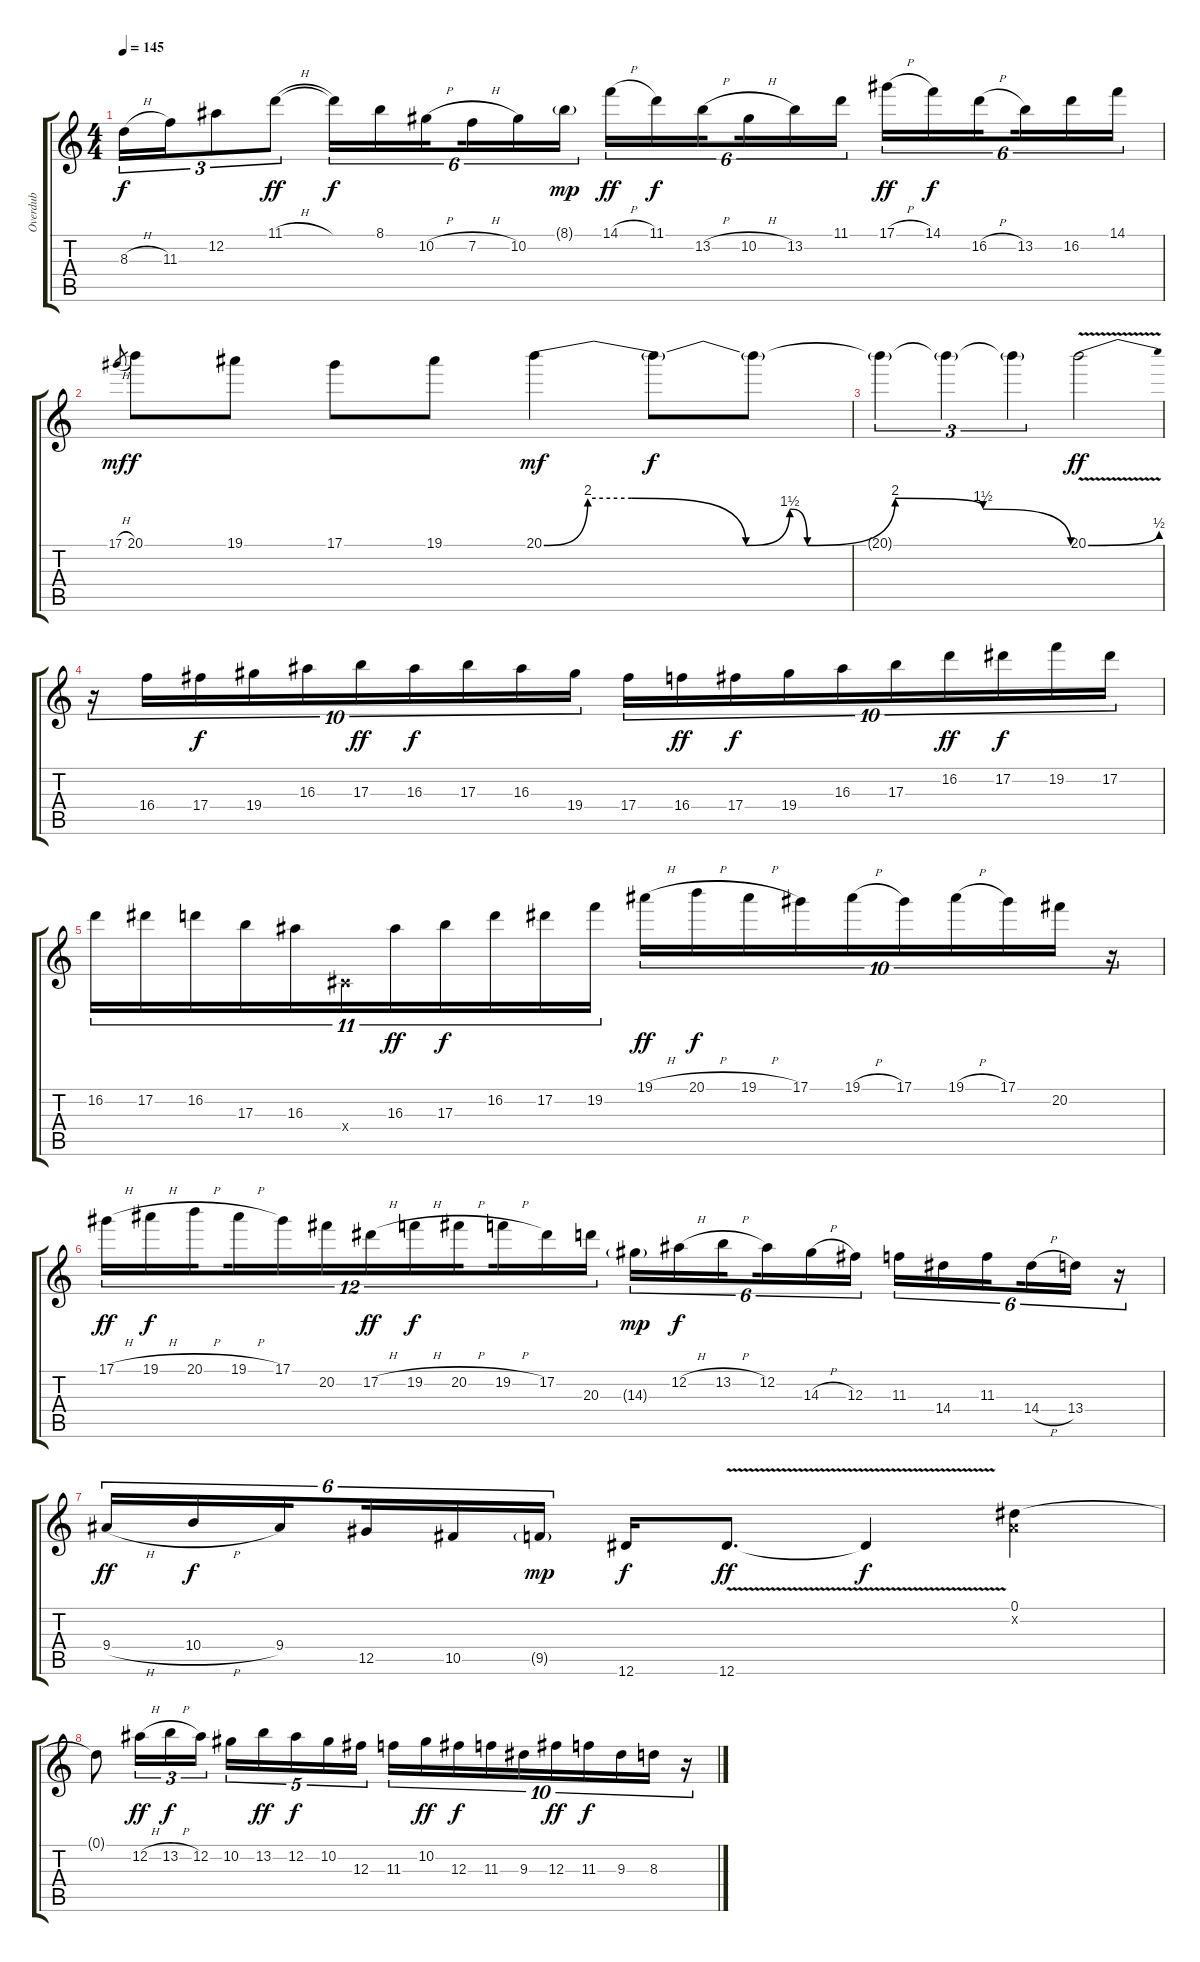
\track ("Overdub" "Overdub") {instrument fretlessbass}
\staff {score tabs}
\tuning (Eb4 Bb3 Gb3 Db3 Ab2 Eb2) {hide}
\ts (4 4)
\tempo 145
\clef g2
\ks c
8.3{h}.16{tu (3 2) dy f} 11.3.16{tu (3 2)} 12.2.8{tu (3 2)} 11.1{h}.8{tu (3 2) dy ff} 11.1{t}.16{tu (6 4) dy f} 8.1.16{tu (6 4)} 10.2{h}.16{tu (6 4) beam splitsecondary} 7.2{h}.16{tu (6 4)} 10.2.16{tu (6 4)} 8.1{g}.16{tu (6 4) dy mp} 14.1{h}.16{tu (6 4) dy ff} 11.1.16{tu (6 4) dy f} 13.2{h}.16{tu (6 4) beam splitsecondary} 10.2{h}.16{tu (6 4)} 13.2.16{tu (6 4)} 11.1.16{tu (6 4)} 17.1{h}.16{tu (6 4) dy ff} 14.1.16{tu (6 4) dy f} 16.2{h}.16{tu (6 4) beam splitsecondary} 13.2.16{tu (6 4)} 16.2.16{tu (6 4)} 14.1.16{tu (6 4)} |
17.1{h}.8{gr dy mf} 20.1.8{dy f} 19.1.8 17.1.8 19.1.8 20.1{be (custom 0 0 5 8 10 8 23 0 28 6 30 0 40 8 50 6 60 0)}.4{dy mf} 20.1{t}.8{dy f} 20.1{t}.8 |
20.1{t}.4{tu (3 2)} 20.1{t}.4{tu (3 2)} 20.1{t}.4{tu (3 2)} 20.1{be (bend 0 0 60 2) v}.2{dy ff} |
r.16{tu (10 8)} 16.4.16{tu (10 8)} 17.4.16{tu (10 8) dy f} 19.4.16{tu (10 8)} 16.3.16{tu (10 8)} 17.3.16{tu (10 8) dy ff} 16.3.16{tu (10 8) dy f} 17.3.16{tu (10 8)} 16.3.16{tu (10 8)} 19.4.16{tu (10 8)} 17.4.16{tu (10 8)} 16.4.16{tu (10 8) dy ff} 17.4.16{tu (10 8) dy f} 19.4.16{tu (10 8)} 16.3.16{tu (10 8)} 17.3.16{tu (10 8)} 16.2.16{tu (10 8) dy ff} 17.2.16{tu (10 8) dy f} 19.2.16{tu (10 8)} 17.2.16{tu (10 8)} |
16.2.16{tu (11 8)} 17.2.16{tu (11 8)} 16.2.16{tu (11 8)} 17.3.16{tu (11 8)} 16.3.16{tu (11 8)} 0.4{x}.16{tu (11 8)} 16.3.16{tu (11 8) dy ff} 17.3.16{tu (11 8) dy f} 16.2.16{tu (11 8)} 17.2.16{tu (11 8)} 19.2.16{tu (11 8)} 19.1{h}.16{tu (10 8) dy ff} 20.1{h}.16{tu (10 8) dy f} 19.1{h}.16{tu (10 8)} 17.1.16{tu (10 8)} 19.1{h}.16{tu (10 8)} 17.1.16{tu (10 8)} 19.1{h}.16{tu (10 8)} 17.1.16{tu (10 8)} 20.2.16{tu (10 8)} r.16{tu (10 8)} |
17.1{h}.16{tu (12 8) dy ff} 19.1{h}.16{tu (12 8) dy f} 20.1{h}.16{tu (12 8) beam splitsecondary} 19.1{h}.16{tu (12 8)} 17.1.16{tu (12 8)} 20.2.16{tu (12 8)} 17.2{h}.16{tu (12 8) dy ff} 19.2{h}.16{tu (12 8) dy f} 20.2{h}.16{tu (12 8) beam splitsecondary} 19.2{h}.16{tu (12 8)} 17.2.16{tu (12 8)} 20.3.16{tu (12 8)} 14.3{g}.16{tu (6 4) dy mp} 12.2{h}.16{tu (6 4) dy f} 13.2{h}.16{tu (6 4) beam splitsecondary} 12.2.16{tu (6 4)} 14.3{h}.16{tu (6 4)} 12.3.16{tu (6 4)} 11.3.16{tu (6 4)} 14.4.16{tu (6 4)} 11.3.16{tu (6 4) beam splitsecondary} 14.4{h}.16{tu (6 4)} 13.4.16{tu (6 4)} r.16{tu (6 4)} |
9.4{h}.16{tu (6 4) dy ff} 10.4{h}.16{tu (6 4) dy f} 9.4.16{tu (6 4) beam splitsecondary} 12.5.16{tu (6 4)} 10.5.16{tu (6 4)} 9.5{g}.16{tu (6 4) dy mp} 12.6.16{dy f} 12.6{v}.8{d dy ff} 12.6{t}.4{dy f} (0.1 0.2{x}).4 |
0.1{t}.8 12.2{h}.16{tu (3 2) dy ff} 13.2{h}.16{tu (3 2) dy f} 12.2.16{tu (3 2)} 10.2.16{tu (5 4)} 13.2.16{tu (5 4) dy ff} 12.2.16{tu (5 4) dy f} 10.2.16{tu (5 4)} 12.3.16{tu (5 4)} 11.3.16{tu (10 8)} 10.2.16{tu (10 8) dy ff} 12.3.16{tu (10 8) dy f} 11.3.16{tu (10 8)} 9.3.16{tu (10 8)} 12.3.16{tu (10 8) dy ff} 11.3.16{tu (10 8) dy f} 9.3.16{tu (10 8)} 8.3.16{tu (10 8)} r.16{tu (10 8)}
